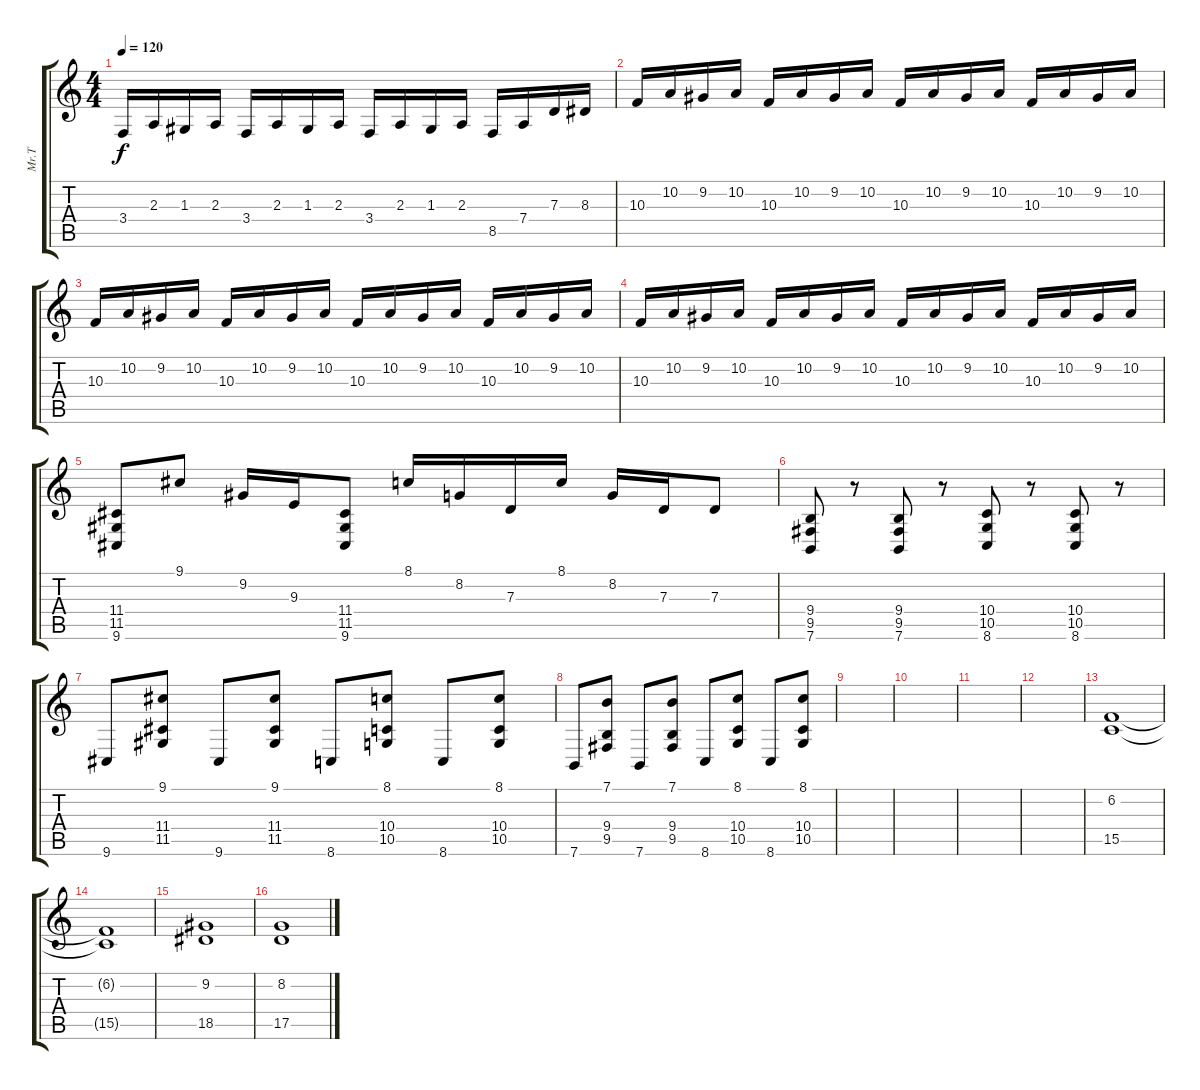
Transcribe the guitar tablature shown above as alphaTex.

\track ("Mr.T" "Mr.T") {instrument harpsichord}
\staff {score tabs}
\tuning (E4 B3 G3 D3 A2 E2) {hide}
\ts (4 4)
\tempo 120
\clef g2
\ks c
3.4.16{dy f instrument harpsichord} 2.3.16 1.3.16 2.3.16 3.4.16 2.3.16 1.3.16 2.3.16 3.4.16 2.3.16 1.3.16 2.3.16 8.5.16 7.4.16 7.3.16 8.3.16 |
10.3.16 10.2.16 9.2.16 10.2.16 10.3.16 10.2.16 9.2.16 10.2.16 10.3.16 10.2.16 9.2.16 10.2.16 10.3.16 10.2.16 9.2.16 10.2.16 |
10.3.16 10.2.16 9.2.16 10.2.16 10.3.16 10.2.16 9.2.16 10.2.16 10.3.16 10.2.16 9.2.16 10.2.16 10.3.16 10.2.16 9.2.16 10.2.16 |
10.3.16 10.2.16 9.2.16 10.2.16 10.3.16 10.2.16 9.2.16 10.2.16 10.3.16 10.2.16 9.2.16 10.2.16 10.3.16 10.2.16 9.2.16 10.2.16 |
(11.4 11.5 9.6).8 9.1.8 9.2.16 9.3.16 (11.4 11.5 9.6).8 8.1.16 8.2.16 7.3.16 8.1.16 8.2.16 7.3.16 7.3.8 |
(9.4 9.5 7.6).8 r.8 (9.4 9.5 7.6).8 r.8 (10.4 10.5 8.6).8 r.8 (10.4 10.5 8.6).8 r.8 |
9.6.8 (9.1 11.4 11.5).8 9.6.8 (9.1 11.4 11.5).8 8.6.8 (8.1 10.4 10.5).8 8.6.8 (8.1 10.4 10.5).8 |
7.6.8 (7.1 9.4 9.5).8 7.6.8 (7.1 9.4 9.5).8 8.6.8 (8.1 10.4 10.5).8 8.6.8 (8.1 10.4 10.5).8 |
|
|
|
|
(6.2 15.5).1{volume 11 instrument choiraahs} |
(6.2{t} 15.5{t}).1 |
(9.2 18.5).1 |
(8.2 17.5).1
